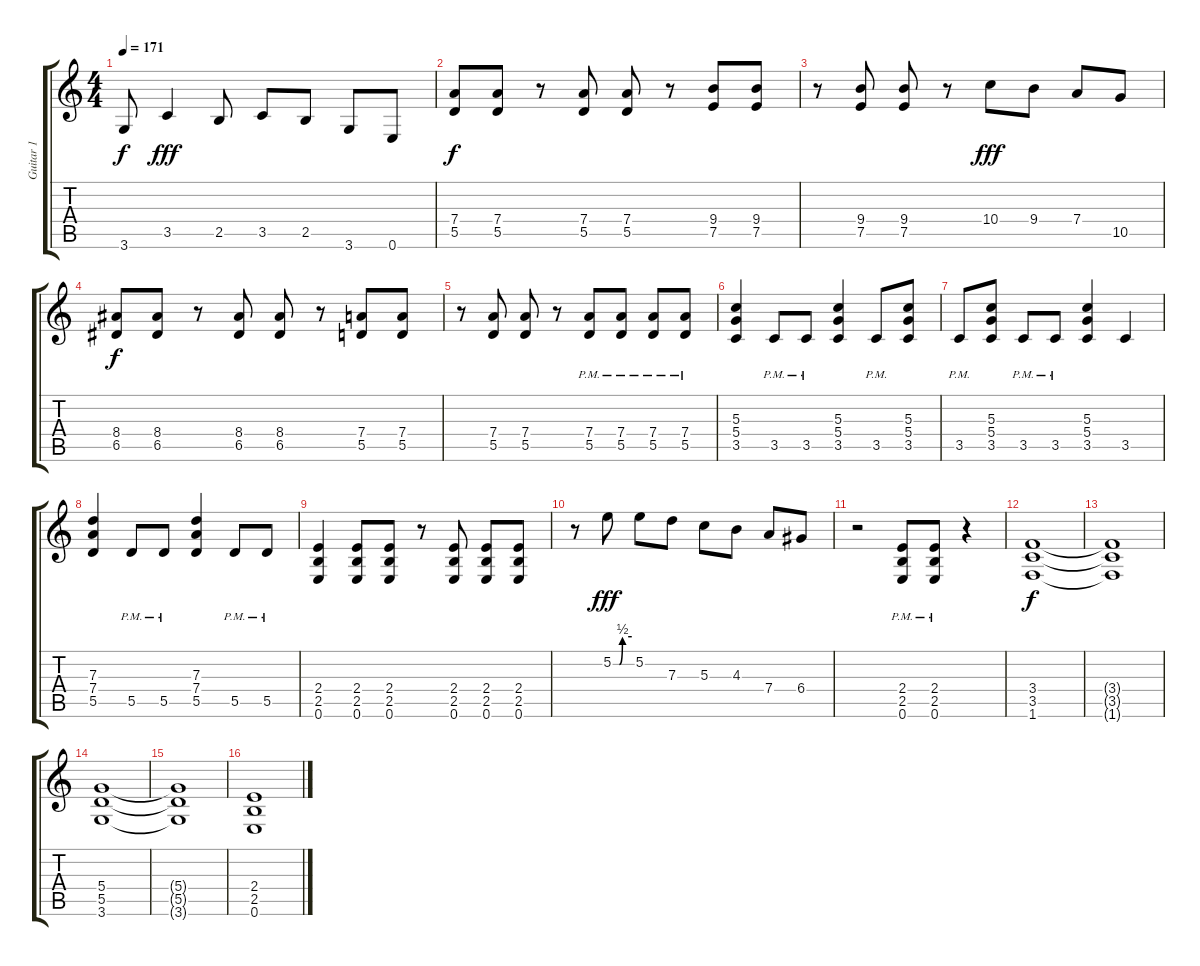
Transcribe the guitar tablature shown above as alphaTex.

\track ("Guitar 1" "Guitar 1") {instrument overdrivenguitar}
\staff {score tabs}
\tuning (E4 B3 G3 D3 A2 E2) {hide}
\ts (4 4)
\tempo 171
\clef g2
\ks c
3.6{t}.8{dy f} 3.5.4{dy fff} 2.5.8 3.5.8 2.5.8 3.6.8 0.6.8 |
(7.4 5.5).8{dy f} (7.4 5.5).8 r.8 (7.4 5.5).8 (7.4 5.5).8 r.8 (9.4 7.5).8 (9.4 7.5).8 |
r.8 (9.4 7.5).8 (9.4 7.5).8 r.8 10.4.8{dy fff} 9.4.8 7.4.8 10.5.8 |
(8.4 6.5).8{dy f} (8.4 6.5).8 r.8 (8.4 6.5).8 (8.4 6.5).8 r.8 (7.4 5.5).8 (7.4 5.5).8 |
r.8 (7.4 5.5).8 (7.4 5.5).8 r.8 (7.4{pm} 5.5{pm}).8 (7.4{pm} 5.5{pm}).8 (7.4{pm} 5.5{pm}).8 (7.4{pm} 5.5{pm}).8 |
(5.3 5.4 3.5).4 3.5{pm}.8 3.5{pm}.8 (5.3 5.4 3.5).4 3.5{pm}.8 (5.3 5.4 3.5).8 |
3.5{pm}.8 (5.3 5.4 3.5).8 3.5{pm}.8 3.5{pm}.8 (5.3 5.4 3.5).4 3.5.4 |
(7.3 7.4 5.5).4 5.5{pm}.8 5.5{pm}.8 (7.3 7.4 5.5).4 5.5{pm}.8 5.5{pm}.8 |
(2.4 2.5 0.6).4 (2.4 2.5 0.6).8 (2.4 2.5 0.6).8 r.8 (2.4 2.5 0.6).8 (2.4 2.5 0.6).8 (2.4 2.5 0.6).8 |
r.8 5.2{be (custom 0 0 20 0 30 2 60 2)}.8{dy fff} 5.2.8 7.3.8 5.3.8 4.3.8 7.4.8 6.4.8 |
r.2 (2.4{pm} 2.5{pm} 0.6{pm}).8 (2.4{pm} 2.5{pm} 0.6{pm}).8 r.4 |
(3.4 3.5 1.6).1{dy f} |
(3.4{t} 3.5{t} 1.6{t}).1 |
(5.4 5.5 3.6).1 |
(5.4{t} 5.5{t} 3.6{t}).1 |
(2.4 2.5 0.6).1
